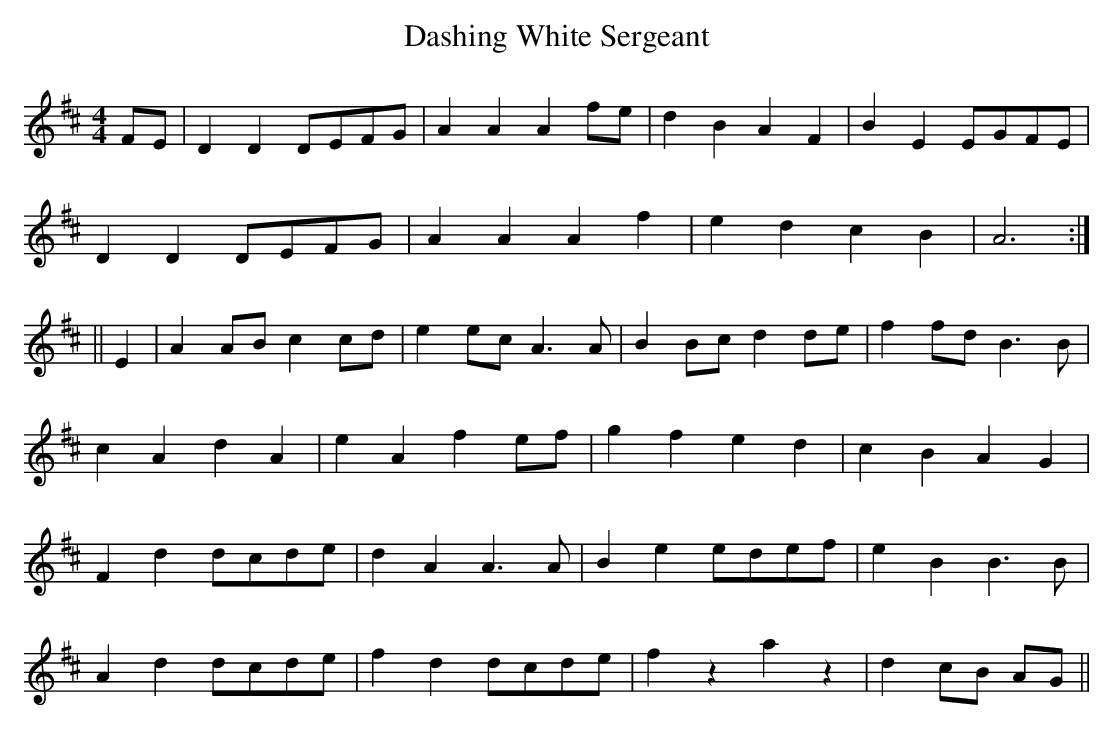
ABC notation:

X:1
T:Dashing White Sergeant
L:1/8
M:4/4
K:D major
FE|D2D2 DEFG|A2A2 A2fe|d2B2 A2F2|B2E2 EGFE|
D2D2 DEFG|A2A2 A2f2|e2d2 c2B2|A6:|
||E2|A2AB c2cd|e2ec A3A|B2Bc d2de|f2fd B3B|
c2A2 d2A2|e2A2 f2ef|g2f2 e2d2|c2B2 A2G2|
F2d2 dcde|d2A2 A3A|B2e2 edef|e2B2 B3B|
A2d2 dcde|f2d2 dcde|f2z2 a2z2|d2cB AG||
